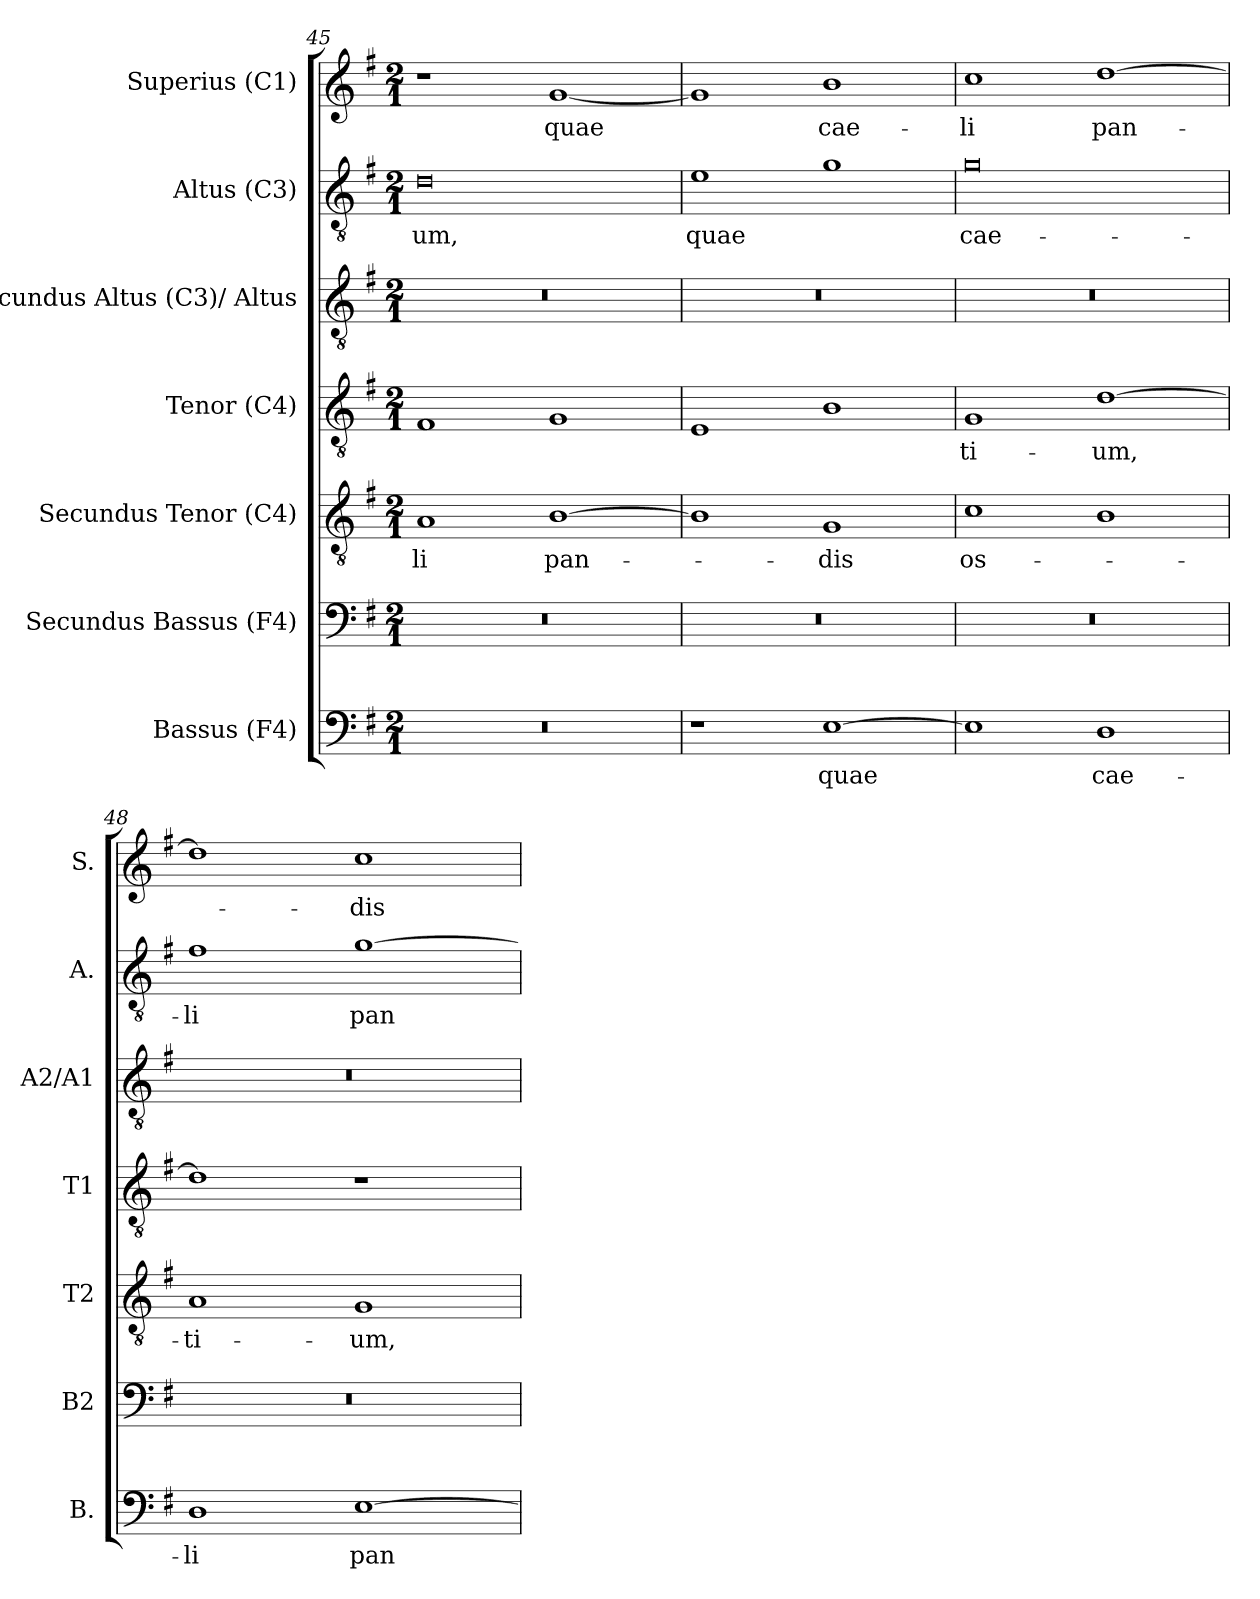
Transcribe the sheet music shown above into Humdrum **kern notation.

**kern	**text	**kern	**kern	**text	**kern	**text	**kern	**kern	**text	**kern	**text
*part7	*part7	*part6	*part5	*part5	*part4	*part4	*part3	*part2	*part2	*part1	*part1
*staff7	*staff7	*staff6	*staff5	*staff5	*staff4	*staff4	*staff3	*staff2	*staff2	*staff1	*staff1
*I"Bassus (F4)	*	*I"Secundus Bassus (F4)	*I"Secundus Tenor (C4)	*	*I"Tenor (C4)	*	*I"Secundus Altus (C3)/ Altus	*I"Altus (C3)	*	*I"Superius (C1)	*
*I'B.	*	*I'B2	*I'T2	*	*I'T1	*	*I'A2/A1	*I'A.	*	*I'S.	*
*clefF4	*	*clefF4	*clefGv2	*	*clefGv2	*	*clefGv2	*clefGv2	*	*clefG2	*
*	*	*	*	*	*ITrd7c12	*	*	*	*	*	*
*k[f#]	*	*k[f#]	*k[f#]	*	*k[f#]	*	*k[f#]	*k[f#]	*	*k[f#]	*
*G:	*	*G:	*G:	*	*G:	*	*G:	*G:	*	*G:	*
*M2/1	*	*M2/1	*M2/1	*	*M2/1	*	*M2/1	*M2/1	*	*M2/1	*
=45	=45	=45	=45	=45	=45	=45	=45	=45	=45	=45	=45
!LO:N:vis=1	!	!LO:N:vis=1	!	!	!	!	!	!	!	!	!
!	!	!	!	!LO:LY:b:color=#000000	!	!	!LO:N:vis=1	!	!	!	!
!	!	!	!	!	!	!	!	!	!LO:LY:b:color=#000000	!	!
0r	.	0r	1Ai	-li	1FF#i	.	0r	0di	-um,	1r	.
!	!	!	!	!LO:LY:b:color=#000000	!	!	!	!	!	!	!
!	!	!	!	!	!	!	!	!	!	!	!LO:LY:b:color=#000000
.	.	.	[1Bi	pan-	1GGi	.	.	.	.	[1gi	quae
=46	=46	=46	=46	=46	=46	=46	=46	=46	=46	=46	=46
!	!	!LO:N:vis=1	!	!	!	!	!LO:N:vis=1	!	!	!	!
!	!	!	!	!	!	!	!	!	!LO:LY:b:color=#000000	!	!
1r	.	0r	1Bi]	.	1EEi	.	0r	1ei	quae	1gi]	.
!	!LO:LY:b:color=#000000	!	!	!	!	!	!	!	!	!	!
!	!	!	!	!LO:LY:b:color=#000000	!	!	!	!	!	!	!
!	!	!	!	!	!	!	!	!	!	!	!LO:LY:b:color=#000000
[1Ei	quae	.	1Gi	-dis	1BBi	.	.	1gi	.	1bi	cae-
=47	=47	=47	=47	=47	=47	=47	=47	=47	=47	=47	=47
!	!	!LO:N:vis=1	!	!	!	!	!	!	!	!	!
!	!	!	!	!LO:LY:b:color=#000000	!	!	!	!	!	!	!
!	!	!	!	!	!	!LO:LY:b:color=#000000	!LO:N:vis=1	!	!	!	!
!	!	!	!	!	!	!	!	!	!LO:LY:b:color=#000000	!	!
!	!	!	!	!	!	!	!	!	!	!	!LO:LY:b:color=#000000
1Ei]	.	0r	1ci	os-	1GGi	-ti-	0r	0gi	cae-	1cci	-li
!	!LO:LY:b:color=#000000	!	!	!	!	!	!	!	!	!	!
!	!	!	!	!	!	!LO:LY:b:color=#000000	!	!	!	!	!
!	!	!	!	!	!	!	!	!	!	!	!LO:LY:b:color=#000000
1Di	cae-	.	1Bi	.	[1Di	-um,	.	.	.	[1ddi	pan-
!!LO:PB:g=z
=48	=48	=48	=48	=48	=48	=48	=48	=48	=48	=48	=48
!	!LO:LY:b:color=#000000	!LO:N:vis=1	!	!	!	!	!	!	!	!	!
!	!	!	!	!LO:LY:b:color=#000000	!	!	!LO:N:vis=1	!	!	!	!
!	!	!	!	!	!	!	!	!	!LO:LY:b:color=#000000	!	!
1Di	-li	0r	1Ai	-ti-	1Di]	.	0r	1f#i	-li	1ddi]	.
!	!LO:LY:b:color=#000000	!	!	!	!	!	!	!	!	!	!
!	!	!	!	!LO:LY:b:color=#000000	!	!	!	!	!	!	!
!	!	!	!	!	!	!	!	!	!LO:LY:b:color=#000000	!	!
!	!	!	!	!	!	!	!	!	!	!	!LO:LY:b:color=#000000
[1Ei	pan-	.	1Gi	-um,	1r	.	.	[1gi	pan-	1cci	-dis
=	=	=	=	=	=	=	=	=	=	=	=
*-	*-	*-	*-	*-	*-	*-	*-	*-	*-	*-	*-
